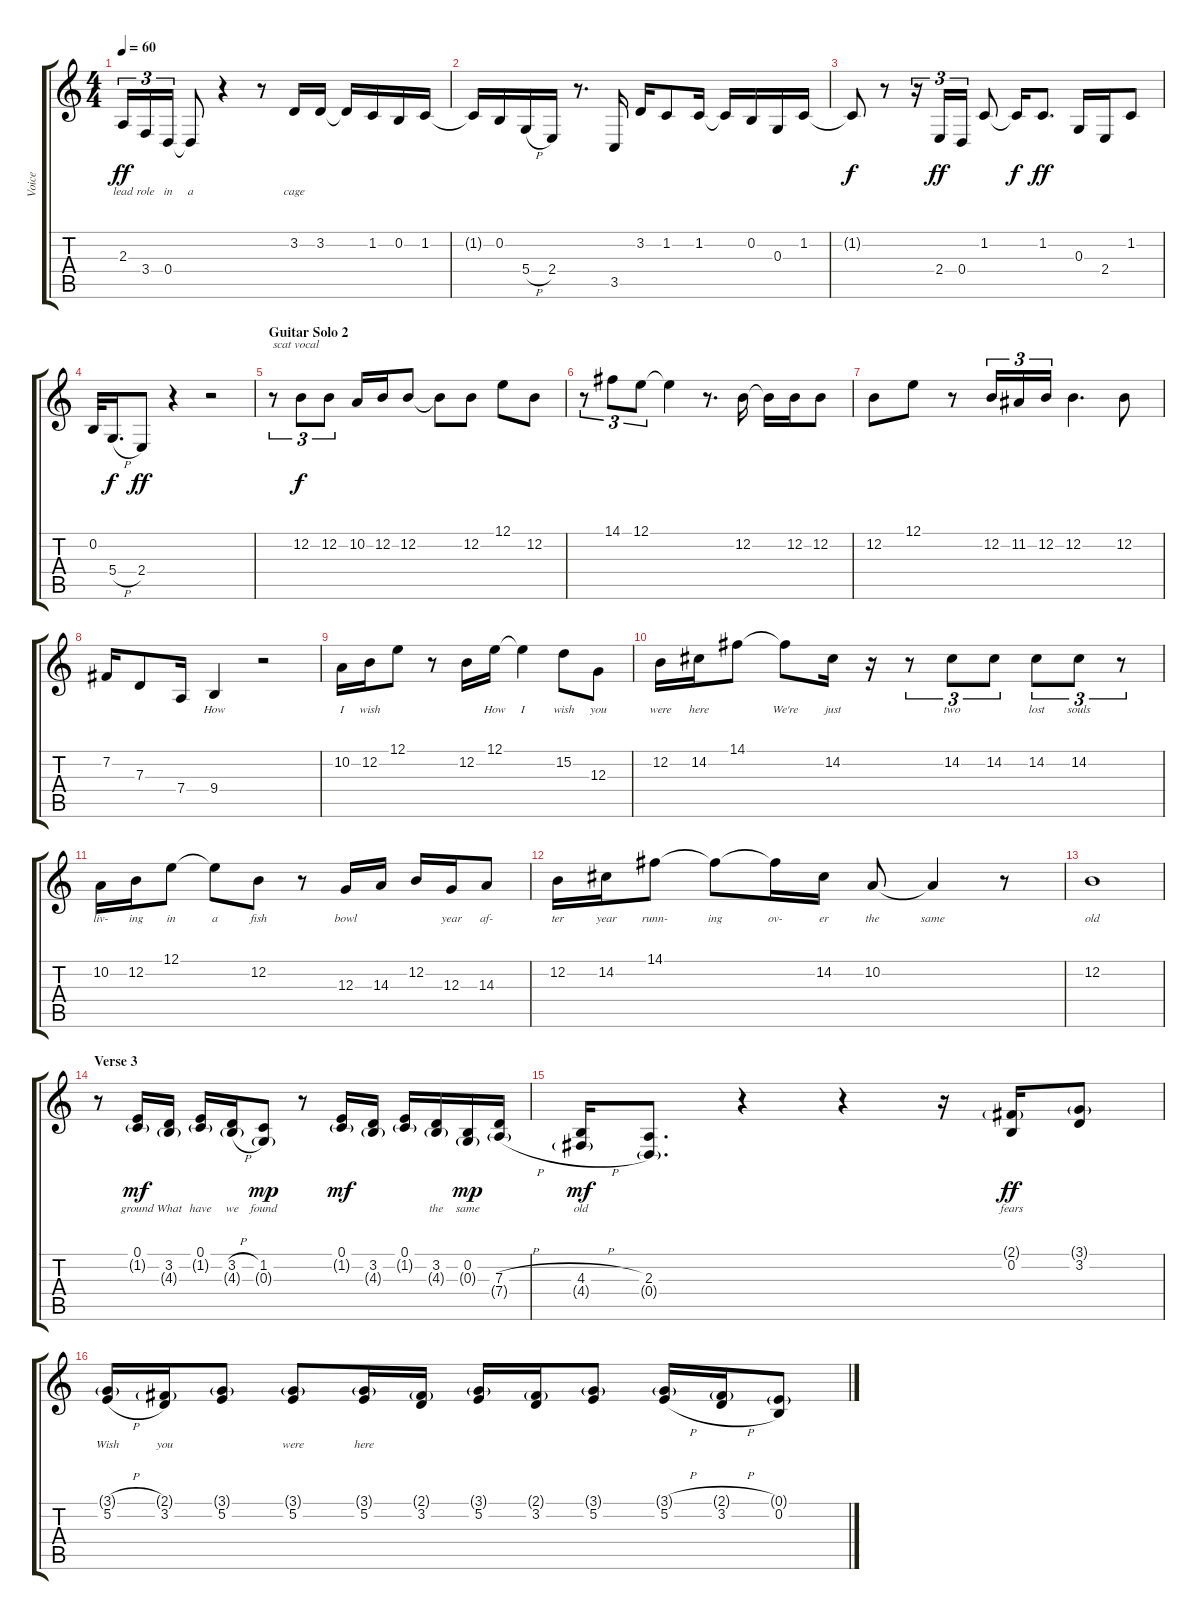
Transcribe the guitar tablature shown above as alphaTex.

\track ("Voice" "Voice") {instrument clarinet}
\staff {score tabs}
\tuning (E4 B3 G3 D3 A2 E2) {hide}
\ts (4 4)
\tempo 60
\clef g2
\ks c
2.3{t}.16{tu (3 2) lyrics (0 "lead") lyrics (1 "") lyrics (2 "") lyrics (3 "") lyrics (4 "") dy ff} 3.4.16{tu (3 2) lyrics (0 "role") lyrics (1 "") lyrics (2 "") lyrics (3 "") lyrics (4 "")} 0.4.16{tu (3 2) lyrics (0 "in") lyrics (1 "") lyrics (2 "") lyrics (3 "") lyrics (4 "")} 0.4{t}.8{lyrics (0 "a") lyrics (1 "") lyrics (2 "") lyrics (3 "") lyrics (4 "")} r.4 r.8 3.2.16{lyrics (0 "cage") lyrics (1 "") lyrics (2 "") lyrics (3 "") lyrics (4 "")} 3.2.16{lyrics (0 "") lyrics (1 "") lyrics (2 "") lyrics (3 "") lyrics (4 "")} 3.2{t}.16{lyrics (0 "") lyrics (1 "") lyrics (2 "") lyrics (3 "") lyrics (4 "")} 1.2.16{lyrics (0 "") lyrics (1 "") lyrics (2 "") lyrics (3 "") lyrics (4 "")} 0.2.16{lyrics (0 "") lyrics (1 "") lyrics (2 "") lyrics (3 "") lyrics (4 "")} 1.2.16{lyrics (0 "") lyrics (1 "") lyrics (2 "") lyrics (3 "") lyrics (4 "")} |
1.2{t}.16{lyrics (0 "") lyrics (1 "") lyrics (2 "") lyrics (3 "") lyrics (4 "")} 0.2.16{lyrics (0 "") lyrics (1 "") lyrics (2 "") lyrics (3 "") lyrics (4 "")} 5.4{h}.16{lyrics (0 "") lyrics (1 "") lyrics (2 "") lyrics (3 "") lyrics (4 "")} 2.4.16{lyrics (0 "") lyrics (1 "") lyrics (2 "") lyrics (3 "") lyrics (4 "")} r.8{d} 3.5.16{lyrics (0 "") lyrics (1 "") lyrics (2 "") lyrics (3 "") lyrics (4 "")} 3.2.16{lyrics (0 "") lyrics (1 "") lyrics (2 "") lyrics (3 "") lyrics (4 "")} 1.2.8{lyrics (0 "") lyrics (1 "") lyrics (2 "") lyrics (3 "") lyrics (4 "")} 1.2.16{lyrics (0 "") lyrics (1 "") lyrics (2 "") lyrics (3 "") lyrics (4 "")} 1.2{t}.16{lyrics (0 "") lyrics (1 "") lyrics (2 "") lyrics (3 "") lyrics (4 "")} 0.2.16{lyrics (0 "") lyrics (1 "") lyrics (2 "") lyrics (3 "") lyrics (4 "")} 0.3.16{lyrics (0 "") lyrics (1 "") lyrics (2 "") lyrics (3 "") lyrics (4 "")} 1.2.16{lyrics (0 "") lyrics (1 "") lyrics (2 "") lyrics (3 "") lyrics (4 "")} |
1.2{t}.8{lyrics (0 "") lyrics (1 "") lyrics (2 "") lyrics (3 "") lyrics (4 "") dy f} r.8 r.16{tu (3 2)} 2.4.16{tu (3 2) lyrics (0 "") lyrics (1 "") lyrics (2 "") lyrics (3 "") lyrics (4 "") dy ff} 0.4.16{tu (3 2) lyrics (0 "") lyrics (1 "") lyrics (2 "") lyrics (3 "") lyrics (4 "")} 1.2.8{lyrics (0 "") lyrics (1 "") lyrics (2 "") lyrics (3 "") lyrics (4 "")} 1.2{t}.16{lyrics (0 "") lyrics (1 "") lyrics (2 "") lyrics (3 "") lyrics (4 "") dy f} 1.2.8{d lyrics (0 "") lyrics (1 "") lyrics (2 "") lyrics (3 "") lyrics (4 "") dy ff} 0.3.16{lyrics (0 "") lyrics (1 "") lyrics (2 "") lyrics (3 "") lyrics (4 "")} 2.4.16{lyrics (0 "") lyrics (1 "") lyrics (2 "") lyrics (3 "") lyrics (4 "")} 1.2.8{lyrics (0 "") lyrics (1 "") lyrics (2 "") lyrics (3 "") lyrics (4 "")} |
0.2.32{lyrics (0 "") lyrics (1 "") lyrics (2 "") lyrics (3 "") lyrics (4 "")} 5.4{h}.16{d lyrics (0 "") lyrics (1 "") lyrics (2 "") lyrics (3 "") lyrics (4 "") dy f} 2.4.8{lyrics (0 "") lyrics (1 "") lyrics (2 "") lyrics (3 "") lyrics (4 "") dy ff} r.4 r.2 |
\section ("" "Guitar Solo 2")
r.8{tu (3 2) txt "scat vocal"} 12.2.8{tu (3 2) lyrics (0 "") lyrics (1 "") lyrics (2 "") lyrics (3 "") lyrics (4 "") dy f} 12.2.8{tu (3 2) lyrics (0 "") lyrics (1 "") lyrics (2 "") lyrics (3 "") lyrics (4 "")} 10.2.16{lyrics (0 "") lyrics (1 "") lyrics (2 "") lyrics (3 "") lyrics (4 "")} 12.2.16{lyrics (0 "") lyrics (1 "") lyrics (2 "") lyrics (3 "") lyrics (4 "")} 12.2.8{lyrics (0 "") lyrics (1 "") lyrics (2 "") lyrics (3 "") lyrics (4 "")} 12.2{t}.8{lyrics (0 "") lyrics (1 "") lyrics (2 "") lyrics (3 "") lyrics (4 "")} 12.2.8{lyrics (0 "") lyrics (1 "") lyrics (2 "") lyrics (3 "") lyrics (4 "")} 12.1.8{lyrics (0 "") lyrics (1 "") lyrics (2 "") lyrics (3 "") lyrics (4 "")} 12.2.8{lyrics (0 "") lyrics (1 "") lyrics (2 "") lyrics (3 "") lyrics (4 "")} |
r.8{tu (3 2)} 14.1.8{tu (3 2) lyrics (0 "") lyrics (1 "") lyrics (2 "") lyrics (3 "") lyrics (4 "")} 12.1.8{tu (3 2) lyrics (0 "") lyrics (1 "") lyrics (2 "") lyrics (3 "") lyrics (4 "")} 12.1{t}.4{lyrics (0 "") lyrics (1 "") lyrics (2 "") lyrics (3 "") lyrics (4 "")} r.8{d} 12.2.16{lyrics (0 "") lyrics (1 "") lyrics (2 "") lyrics (3 "") lyrics (4 "")} 12.2{t}.16{lyrics (0 "") lyrics (1 "") lyrics (2 "") lyrics (3 "") lyrics (4 "")} 12.2.16{lyrics (0 "") lyrics (1 "") lyrics (2 "") lyrics (3 "") lyrics (4 "")} 12.2.8{lyrics (0 "") lyrics (1 "") lyrics (2 "") lyrics (3 "") lyrics (4 "")} |
12.2.8{lyrics (0 "") lyrics (1 "") lyrics (2 "") lyrics (3 "") lyrics (4 "")} 12.1.8{lyrics (0 "") lyrics (1 "") lyrics (2 "") lyrics (3 "") lyrics (4 "")} r.8 12.2.16{tu (3 2) lyrics (0 "") lyrics (1 "") lyrics (2 "") lyrics (3 "") lyrics (4 "")} 11.2.16{tu (3 2) lyrics (0 "") lyrics (1 "") lyrics (2 "") lyrics (3 "") lyrics (4 "")} 12.2.16{tu (3 2) lyrics (0 "") lyrics (1 "") lyrics (2 "") lyrics (3 "") lyrics (4 "")} 12.2.4{d lyrics (0 "") lyrics (1 "") lyrics (2 "") lyrics (3 "") lyrics (4 "")} 12.2.8{lyrics (0 "") lyrics (1 "") lyrics (2 "") lyrics (3 "") lyrics (4 "")} |
7.2.16{lyrics (0 "") lyrics (1 "") lyrics (2 "") lyrics (3 "") lyrics (4 "")} 7.3.8{lyrics (0 "") lyrics (1 "") lyrics (2 "") lyrics (3 "") lyrics (4 "")} 7.4.16{lyrics (0 "") lyrics (1 "") lyrics (2 "") lyrics (3 "") lyrics (4 "")} 9.4.4{lyrics (0 "How") lyrics (1 "") lyrics (2 "") lyrics (3 "") lyrics (4 "")} r.2 |
10.2.16{lyrics (0 "I") lyrics (1 "") lyrics (2 "") lyrics (3 "") lyrics (4 "")} 12.2.16{lyrics (0 "wish") lyrics (1 "") lyrics (2 "") lyrics (3 "") lyrics (4 "")} 12.1.8{lyrics (0 "") lyrics (1 "") lyrics (2 "") lyrics (3 "") lyrics (4 "")} r.8 12.2.16{lyrics (0 "") lyrics (1 "") lyrics (2 "") lyrics (3 "") lyrics (4 "")} 12.1.16{lyrics (0 "How") lyrics (1 "") lyrics (2 "") lyrics (3 "") lyrics (4 "")} 12.1{t}.4{lyrics (0 "I") lyrics (1 "") lyrics (2 "") lyrics (3 "") lyrics (4 "")} 15.2.8{lyrics (0 "wish") lyrics (1 "") lyrics (2 "") lyrics (3 "") lyrics (4 "")} 12.3.8{lyrics (0 "you") lyrics (1 "") lyrics (2 "") lyrics (3 "") lyrics (4 "")} |
12.2.16{lyrics (0 "were") lyrics (1 "") lyrics (2 "") lyrics (3 "") lyrics (4 "")} 14.2.16{lyrics (0 "here") lyrics (1 "") lyrics (2 "") lyrics (3 "") lyrics (4 "")} 14.1.8{lyrics (0 "") lyrics (1 "") lyrics (2 "") lyrics (3 "") lyrics (4 "")} 14.1{t}.8{lyrics (0 "We're") lyrics (1 "") lyrics (2 "") lyrics (3 "") lyrics (4 "")} 14.2.16{lyrics (0 "just") lyrics (1 "") lyrics (2 "") lyrics (3 "") lyrics (4 "")} r.16 r.8{tu (3 2)} 14.2.8{tu (3 2) lyrics (0 "two") lyrics (1 "") lyrics (2 "") lyrics (3 "") lyrics (4 "")} 14.2.8{tu (3 2) lyrics (0 "") lyrics (1 "") lyrics (2 "") lyrics (3 "") lyrics (4 "")} 14.2.8{tu (3 2) lyrics (0 "lost") lyrics (1 "") lyrics (2 "") lyrics (3 "") lyrics (4 "")} 14.2.8{tu (3 2) lyrics (0 "souls") lyrics (1 "") lyrics (2 "") lyrics (3 "") lyrics (4 "")} r.8{tu (3 2)} |
10.2.16{lyrics (0 "liv-") lyrics (1 "") lyrics (2 "") lyrics (3 "") lyrics (4 "")} 12.2.16{lyrics (0 "ing") lyrics (1 "") lyrics (2 "") lyrics (3 "") lyrics (4 "")} 12.1.8{lyrics (0 "in") lyrics (1 "") lyrics (2 "") lyrics (3 "") lyrics (4 "")} 12.1{t}.8{lyrics (0 "a") lyrics (1 "") lyrics (2 "") lyrics (3 "") lyrics (4 "")} 12.2.8{lyrics (0 "fish") lyrics (1 "") lyrics (2 "") lyrics (3 "") lyrics (4 "")} r.8 12.3.16{lyrics (0 "bowl") lyrics (1 "") lyrics (2 "") lyrics (3 "") lyrics (4 "")} 14.3.16{lyrics (0 "") lyrics (1 "") lyrics (2 "") lyrics (3 "") lyrics (4 "")} 12.2.16{lyrics (0 "") lyrics (1 "") lyrics (2 "") lyrics (3 "") lyrics (4 "")} 12.3.16{lyrics (0 "year") lyrics (1 "") lyrics (2 "") lyrics (3 "") lyrics (4 "")} 14.3.8{lyrics (0 "af-") lyrics (1 "") lyrics (2 "") lyrics (3 "") lyrics (4 "")} |
12.2.16{lyrics (0 "ter") lyrics (1 "") lyrics (2 "") lyrics (3 "") lyrics (4 "")} 14.2.16{lyrics (0 "year") lyrics (1 "") lyrics (2 "") lyrics (3 "") lyrics (4 "")} 14.1.8{lyrics (0 "runn-") lyrics (1 "") lyrics (2 "") lyrics (3 "") lyrics (4 "")} 14.1{t}.8{lyrics (0 "ing") lyrics (1 "") lyrics (2 "") lyrics (3 "") lyrics (4 "")} 14.1{t}.16{lyrics (0 "ov-") lyrics (1 "") lyrics (2 "") lyrics (3 "") lyrics (4 "")} 14.2.16{lyrics (0 "er") lyrics (1 "") lyrics (2 "") lyrics (3 "") lyrics (4 "")} 10.2.8{lyrics (0 "the") lyrics (1 "") lyrics (2 "") lyrics (3 "") lyrics (4 "")} 10.2{t}.4{lyrics (0 "same") lyrics (1 "") lyrics (2 "") lyrics (3 "") lyrics (4 "")} r.8 |
12.2.1{lyrics (0 "old") lyrics (1 "") lyrics (2 "") lyrics (3 "") lyrics (4 "")} |
\section ("" "Verse 3")
r.8 (0.1 1.2{g}).16{lyrics (0 "ground") lyrics (1 "") lyrics (2 "") lyrics (3 "") lyrics (4 "") dy mf} (3.2 4.3{g}).16{lyrics (0 "What") lyrics (1 "") lyrics (2 "") lyrics (3 "") lyrics (4 "")} (0.1 1.2{g}).16{lyrics (0 "have") lyrics (1 "") lyrics (2 "") lyrics (3 "") lyrics (4 "")} (3.2{h} 4.3{h g}).16{lyrics (0 "we") lyrics (1 "") lyrics (2 "") lyrics (3 "") lyrics (4 "")} (1.2 0.3{g}).8{lyrics (0 "found") lyrics (1 "") lyrics (2 "") lyrics (3 "") lyrics (4 "") dy mp} r.8 (0.1 1.2{g}).16{lyrics (0 "") lyrics (1 "") lyrics (2 "") lyrics (3 "") lyrics (4 "") dy mf} (3.2 4.3{g}).16{lyrics (0 "") lyrics (1 "") lyrics (2 "") lyrics (3 "") lyrics (4 "")} (0.1 1.2{g}).16{lyrics (0 "") lyrics (1 "") lyrics (2 "") lyrics (3 "") lyrics (4 "")} (3.2 4.3{g}).16{lyrics (0 "the") lyrics (1 "") lyrics (2 "") lyrics (3 "") lyrics (4 "")} (0.2 0.3{g}).16{lyrics (0 "same") lyrics (1 "") lyrics (2 "") lyrics (3 "") lyrics (4 "") dy mp} (7.3{h} 7.4{h g}).16{lyrics (0 "") lyrics (1 "") lyrics (2 "") lyrics (3 "") lyrics (4 "")} |
(4.3{h} 4.4{h g}).16{lyrics (0 "old") lyrics (1 "") lyrics (2 "") lyrics (3 "") lyrics (4 "") dy mf} (2.3 0.4{g}).8{d lyrics (0 "") lyrics (1 "") lyrics (2 "") lyrics (3 "") lyrics (4 "")} r.4 r.4 r.16 (2.1{g} 0.2).16{lyrics (0 "fears") lyrics (1 "") lyrics (2 "") lyrics (3 "") lyrics (4 "") dy ff} (3.1{g} 3.2).8{lyrics (0 "") lyrics (1 "") lyrics (2 "") lyrics (3 "") lyrics (4 "")} |
(3.1{h g} 5.2{h}).16{lyrics (0 "Wish") lyrics (1 "") lyrics (2 "") lyrics (3 "") lyrics (4 "")} (2.1{g} 3.2).16{lyrics (0 "you") lyrics (1 "") lyrics (2 "") lyrics (3 "") lyrics (4 "")} (3.1{g} 5.2).8{lyrics (0 "") lyrics (1 "") lyrics (2 "") lyrics (3 "") lyrics (4 "")} (3.1{g} 5.2).8{lyrics (0 "were") lyrics (1 "") lyrics (2 "") lyrics (3 "") lyrics (4 "")} (3.1{g} 5.2).16{lyrics (0 "here") lyrics (1 "") lyrics (2 "") lyrics (3 "") lyrics (4 "")} (2.1{g} 3.2).16{lyrics (0 "") lyrics (1 "") lyrics (2 "") lyrics (3 "") lyrics (4 "")} (3.1{g} 5.2).16 (2.1{g} 3.2).16 (3.1{g} 5.2).8 (3.1{h g} 5.2{h}).16 (2.1{h g} 3.2{h}).16 (0.1{g} 0.2).8
